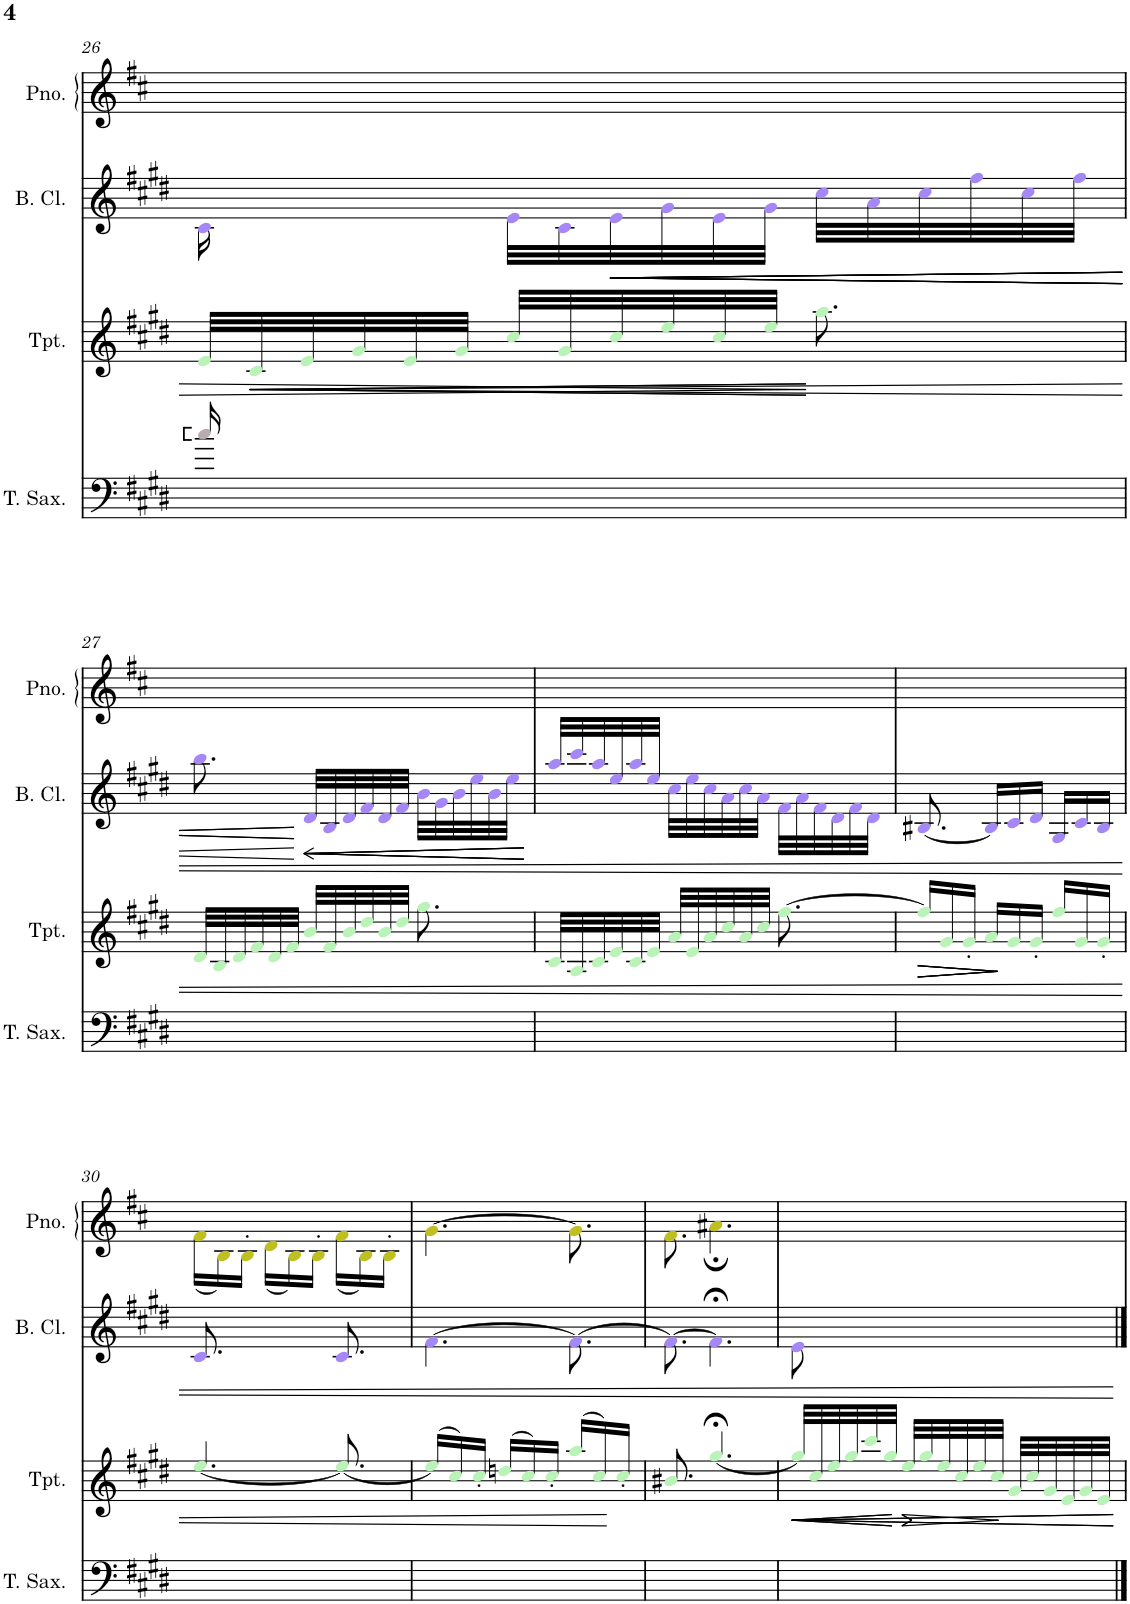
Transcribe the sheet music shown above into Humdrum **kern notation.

**kern	**kern	**dynam	**kern	**dynam	**kern
*part4	*part3	*part3	*part2	*part2	*part1
*staff4	*staff3	*staff3	*staff2	*staff2	*staff1
*I"Tenor Saxophone	*I"Trumpet	*	*I"Bass Clarinet	*	*I"Piano
*I'T. Sax.	*I'Tpt.	*	*I'B. Cl.	*	*I'Pno.
!!LO:PB:g=z
*clefF4	*clefG2	*	*clefG2	*	*clefG2
*Trd8c14	*Trd1c2	*	*Trd8c14	*	*
*k[f#c#g#d#]	*k[f#c#g#d#]	*	*k[f#c#g#d#]	*	*k[f#c#]
*M9/16	*M9/16	*	*M9/16	*	*M9/16
=26	=26	=26	=26	=26	=26
16cc#:i/	32ej/LLL	.	16c#Z\	.	2ryy
!	!	!LO:HP:b	!	!	!
.	32c#j/	<	.	.	.
!	!	!LO:HP:b	!	!	!
2ryy	32ej/	<	8ryy	.	.
!	!	!LO:HP:b	!	!	!
.	32g#j/	<	.	.	.
.	32ej/	.	.	.	.
.	32g#j/JJJ	.	.	.	.
.	32cc#j/LLL	.	32eZ\LLL	.	.
.	32g#j/	.	32c#Z\	.	.
.	32cc#j/	.	32eZ\	.	.
!	!	!	!	!LO:HP:b	!
.	32eej/	.	32g#Z\	<	.
!	!	!	!	!LO:HP:b	!
.	32cc#j/	.	32eZ\	<	.
!	!	!	!	!LO:HP:b	!
.	32eej/JJJ	.	32g#Z\JJJ	<	.
.	8.aaj\	[	32cc#Z\LLL	.	.
.	.	.	32aZ\	.	.
.	.	.	32cc#Z\	.	.
.	.	.	32ff#Z\	.	.
.	.	.	32cc#Z\	.	16ryy
.	.	.	32ff#Z\JJJ	.	.
!!LO:LB:g=z
=27	=27	=27	=27	=27	=27
2ryy	32d#j/LLL	.	8.bbZ\	.	2ryy
.	32Bj/	.	.	.	.
.	32d#j/	.	.	.	.
.	32f#j/	.	.	.	.
.	32d#j/	.	.	.	.
.	32f#j/JJJ	.	.	.	.
!	!	!	!	!LO:HP:n=1:b	!
.	32bj/LLL	.	32d#Z/LLL	[ [ [ <	.
.	32f#j/	.	32BZ/	.	.
!	!	!	!	!LO:HP:b	!
.	32bj/	.	32d#Z/	<	.
!	!	!	!	!LO:HP:b	!
.	32dd#j/	.	32f#Z/	<	.
.	32bj/	.	32d#Z/	.	.
.	32dd#j/JJJ	.	32f#Z/JJJ	.	.
.	8.gg#j\	.	32bZ\LLL	.	.
.	.	.	32g#Z\	.	.
.	.	.	32bZ\	.	.
.	.	.	32eeZ\	.	.
16ryy	.	.	32bZ\	.	16ryy
.	.	.	32eeZ\JJJ	.	.
.	.	.	.	[ [ [	.
=28	=28	=28	=28	=28	=28
2ryy	32c#j/LLL	.	32aaZ/LLL	.	2ryy
.	32Aj/	.	32ccc#Z/	.	.
.	32c#j/	.	32aaZ/	.	.
.	32ej/	.	32eeZ/	.	.
.	32c#j/	.	32aaZ/	.	.
.	32ej/JJJ	.	32eeZ/JJJ	.	.
.	32aj/LLL	.	32cc#Z\LLL	.	.
.	32ej/	.	32eeZ\	.	.
.	32aj/	.	32cc#Z\	.	.
.	32cc#j/	.	32aZ\	.	.
.	32aj/	.	32cc#Z\	.	.
.	32cc#j/JJJ	.	32aZ\JJJ	.	.
.	[8.ff#j\	.	32f#Z\LLL	.	.
.	.	.	32aZ\	.	.
.	.	.	32f#Z\	.	.
.	.	.	32d#Z\	.	.
16ryy	.	.	32f#Z\	.	16ryy
.	.	.	32d#Z\JJJ	.	.
=29	=29	=29	=29	=29	=29
2ryy	16ff#j/LL]	.	[8.B#XZ/	.	2ryy
!	!	!LO:HP:b	!	!	!
.	16g#j/	>	.	.	.
!	!	!LO:HP:b	!	!	!
.	16g#'j/JJ	>	.	.	.
.	16aj/LL	.	16B#Z/LL]	.	.
.	16g#j/	[ ] ]	16c#Z/	.	.
.	16g#'j/JJ	.	16d#Z/JJ	.	.
.	16ff#j/LL	.	16G#Z/LL	.	.
.	16g#j/	.	16c#Z/	.	.
16ryy	16g#'j/JJ	.	16B#Z/JJ	.	16ryy
!!LO:LB:g=z
=30	=30	=30	=30	=30	=30
2ryy	[4.eej/	.	8.c#Z/	.	(<16f#V\LL
.	.	.	.	.	16BV\)
.	.	.	.	.	16B'V\JJ
.	.	.	8.ryy	.	(<16dV\LL
.	.	.	.	.	16BV\)
.	.	.	.	.	16B'V\JJ
.	8.eej/_	.	8.c#Z/	.	(<16f#V\LL
.	.	.	.	.	16BV\)
16ryy	.	.	.	.	16B'V\JJ
=31	=31	=31	=31	=31	=31
2ryy	(>16eej/LL]	.	[4.f#Z\	.	[4.gV\
.	16cc#j/)	.	.	.	.
.	16cc#'j/JJ	.	.	.	.
.	(>16ddnj/LL	.	.	.	.
.	16cc#j/)	.	.	.	.
.	16cc#'j/JJ	.	.	.	.
.	(>16aaj/LL	.	8.f#Z\_	.	8.gV\]
.	16cc#j/)	.	.	.	.
16ryy	16cc#'j/JJ	[	.	.	.
=32	=32	=32	=32	=32	=32
2ryy	8.b#Xj/	.	8.f#Z\_	.	8.f#V\
.	[4.gg#;<j/	.	4.f#;<Z\]	.	4.a#X;V\
16ryy	.	.	.	.	.
=33	=33	=33	=33	=33	=33
2ryy	32gg#j/LLL]	.	8eZ\	.	2ryy
.	32cc#j/	.	.	.	.
!	!	!LO:HP:b	!	!	!
.	32eej/	<	.	.	.
!	!	!LO:HP:b	!	!	!
.	32gg#j/	<	.	.	.
.	32ccc#j/	.	4..ryy	.	.
.	32gg#j/JJJ	.	.	.	.
!	!	!LO:HP:n=1:b	!	!	!
.	32eej/LLL	[ [ >	.	.	.
.	32gg#j/	.	.	.	.
.	32eej/	.	.	.	.
.	32cc#j/	.	.	.	.
.	32eej/	.	.	.	.
.	32cc#j/JJJ	.	.	.	.
.	32g#j/LLL	]	.	.	.
.	32cc#j/	.	.	.	.
.	32g#j/	.	.	.	.
.	32ej/	.	.	.	.
16ryy	32g#j/	.	.	.	16ryy
.	32ej/JJJ	.	.	.	.
=	=	=	=	=	=
*-	*-	*-	*-	*-	*-
